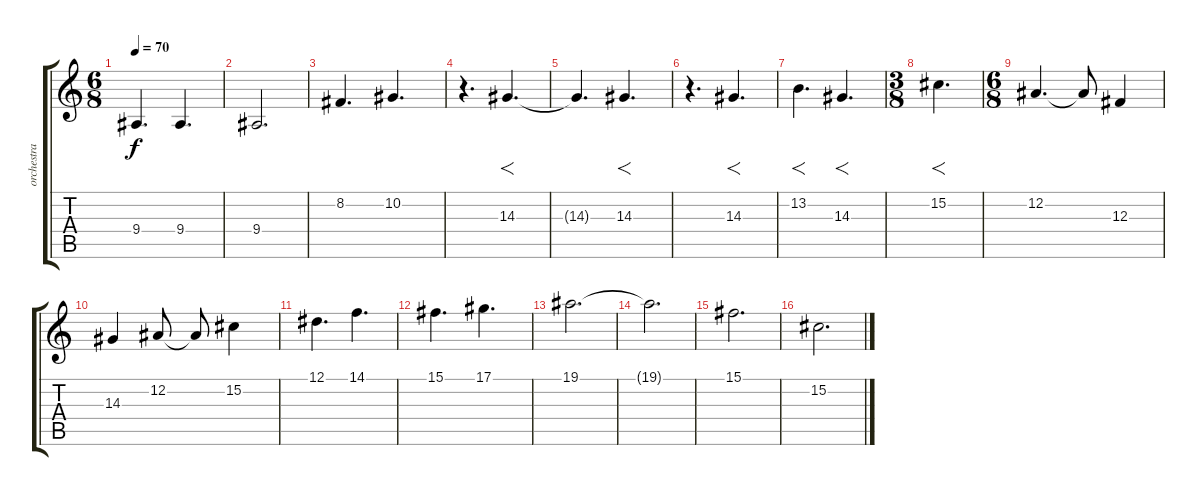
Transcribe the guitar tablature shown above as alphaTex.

\track ("orchestra" "orchestra") {instrument stringensemble1}
\staff {score tabs}
\tuning (Eb4 Bb3 Gb3 Db3 Ab2 Eb2) {hide}
\ts (6 8)
\tempo 70
\clef g2
\ks c
9.4.4{d dy f} 9.4.4{d} |
9.4.2{d} |
8.2.4{d} 10.2.4{d} |
r.4{d} 14.3.4{f d} |
14.3{t}.4{d} 14.3.4{f d} |
r.4{d} 14.3.4{f d} |
13.2.4{f d} 14.3.4{f d} |
\ts (3 8)
15.2.4{f d} |
\ts (6 8)
12.2.4{d} 12.2{t}.8 12.3.4 |
14.3.4 12.2.8 12.2{t}.8 15.2.4 |
12.1.4{d} 14.1.4{d} |
15.1.4{d} 17.1.4{d} |
19.1.2{d} |
19.1{t}.2{d} |
15.1.2{d} |
15.2.2{d}
